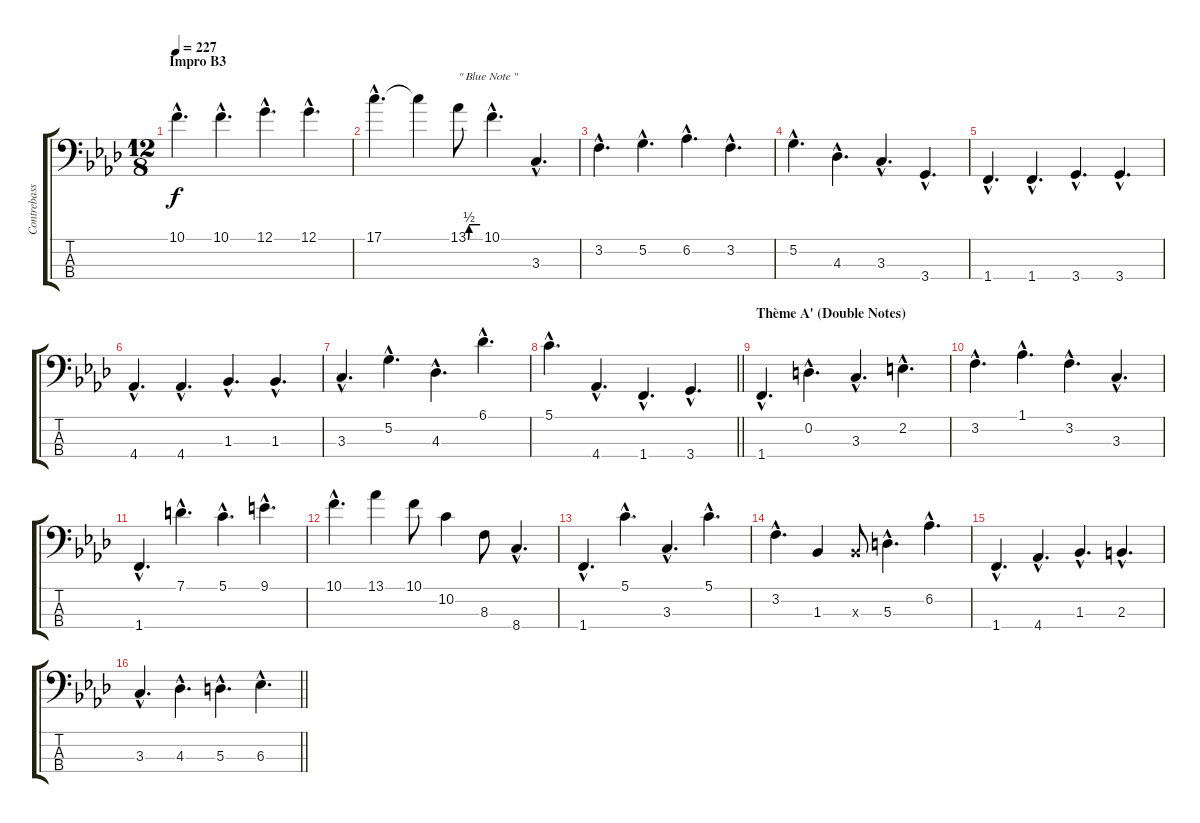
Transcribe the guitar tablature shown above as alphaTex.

\track ("Contrebasse" "Contrebass") {instrument acousticbass}
\staff {score tabs}
\tuning (G2 D2 A1 E1) {hide}
\ts (12 8)
\section ("" "Impro B3")
\tempo 227
\clef f4
\ks fminor
10.1{hac}.4{d dy f volume 10 balance 12 instrument acousticbass} 10.1{hac}.4{d} 12.1{hac}.4{d} 12.1{hac}.4{d} |
17.1{hac}.4{d} 17.1{t}.4 13.1{be (custom 0 0 5 2 15 2 30 2 60 2)}.8{txt "\" Blue Note \""} 10.1{hac}.4{d} 3.3{hac}.4{d} |
3.2{hac}.4{d volume 11 balance 12} 5.2{hac}.4{d} 6.2{hac}.4{d} 3.2{hac}.4{d} |
5.2{hac}.4{d} 4.3{hac}.4{d} 3.3{hac}.4{d} 3.4{hac}.4{d} |
1.4{hac}.4{d} 1.4{hac}.4{d} 3.4{hac}.4{d} 3.4{hac}.4{d} |
4.4{hac}.4{d} 4.4{hac}.4{d} 1.3{hac}.4{d} 1.3{hac}.4{d} |
3.3{hac}.4{d} 5.2{hac}.4{d} 4.3{hac}.4{d} 6.1{hac}.4{d} |
\barLineRight lightlight
5.1{hac}.4{d} 4.4{hac}.4{d} 1.4{hac}.4{d} 3.4{hac}.4{d} |
\section ("" "Thème A' (Double Notes)")
1.4{hac}.4{d volume 12 balance 12 instrument acousticbass} 0.2{hac}.4{d} 3.3{hac}.4{d} 2.2{hac}.4{d} |
3.2{hac}.4{d} 1.1{hac}.4{d} 3.2{hac}.4{d} 3.3{hac}.4{d} |
1.4{hac}.4{d} 7.1{hac}.4{d} 5.1{hac}.4{d} 9.1{hac}.4{d} |
10.1{hac}.4{d} 13.1.4 10.1.8 10.2.4 8.3.8 8.4{hac}.4{d} |
1.4{hac}.4{d} 5.1{hac}.4{d} 3.3{hac}.4{d} 5.1{hac}.4{d} |
3.2{hac}.4{d} 1.3.4 1.3{x}.8 5.3{hac}.4{d} 6.2{hac}.4{d} |
1.4{hac}.4{d} 4.4{hac}.4{d} 1.3{hac}.4{d} 2.3{hac}.4{d} |
\barLineRight lightlight
3.3{hac}.4{d} 4.3{hac}.4{d} 5.3{hac}.4{d} 6.3{hac}.4{d}
